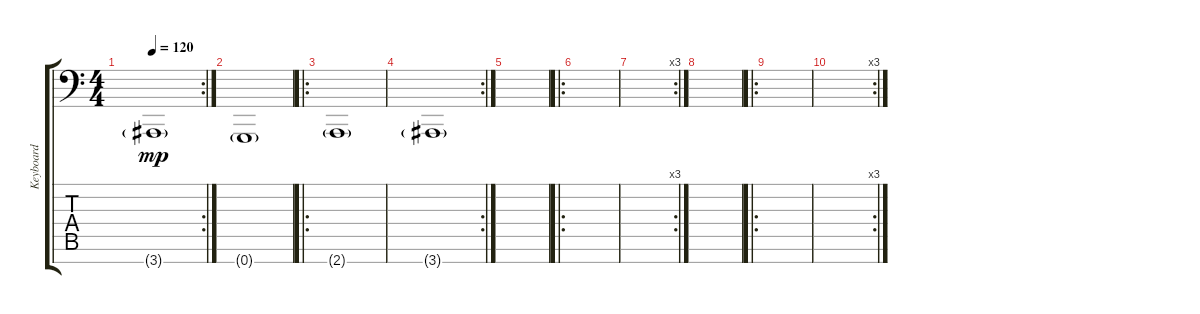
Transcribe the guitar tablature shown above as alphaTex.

\track ("Keyboard" "Keyboard") {instrument stringensemble1}
\staff {score tabs}
\tuning (C4 G3 Eb3 Bb2 F2 C2 G1) {hide}
\rc 2
\ts (4 4)
\tempo 120
\clef f4
\ks c
3.7{g}.1{dy mp} |
0.7{g}.1 |
\ro
2.7{g}.1 |
\rc 2
3.7{g}.1 |
|
\ro
|
\rc 3
|
|
\ro
|
\rc 3
